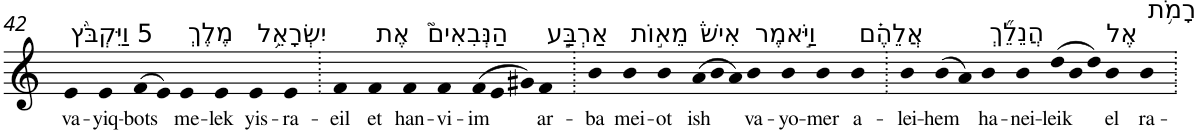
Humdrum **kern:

**kern	**text
*part1	*part1
*staff1	*staff1
*I"Piano	*
*I'Pno	*
!!LO:PB:g=z
*clefG2	*
*k[]	*
=42	=42
!LO:TX:a:t=5 וַיִּקְבֹּ֨ץ	!
!	!LO:LY:b
4e	va-
!	!LO:LY:b
4e	-yiq-
!	!LO:LY:b
(>8f	-bots
8e)	.
!LO:TX:a:t=מֶלֶךְ	!
!	!LO:LY:b
4e	me-
!	!LO:LY:b
4e	-lek
!LO:TX:a:t=יִשְׂרָאֵ֥ל	!
!	!LO:LY:b
4e	yis-
!	!LO:LY:b
4e	-ra-
=43.	=43.
!	!LO:LY:b
4f	-eil
!LO:TX:a:t=אֶת	!
!	!LO:LY:b
4f	et
!LO:TX:a:t=הַנְּבִאִים֮	!
!	!LO:LY:b
4f	han-
!	!LO:LY:b
4f	-vi-
*Xtuplet	*
!	!LO:LY:b
(>12f	-im
12e	.
12g#X)	.
!LO:TX:a:t=אַרְבַּ֣ע	!
!	!LO:LY:b
4f	ar-
=44.	=44.
!	!LO:LY:b
4b	-ba
!LO:TX:a:t=מֵא֣וֹת	!
!	!LO:LY:b
4b	mei-
!	!LO:LY:b
4b	-ot
!LO:TX:a:t=אִישׁ֒	!
!	!LO:LY:b
(>12a	ish
12b	.
12a)	.
!LO:TX:a:t=וַיֹּ֣אמֶר	!
!	!LO:LY:b
4b	va-
!	!LO:LY:b
4b	-yo-
!	!LO:LY:b
4b	-mer
!LO:TX:a:t=אֲלֵהֶ֗ם	!
!	!LO:LY:b
4b	a-
=45.	=45.
!	!LO:LY:b
4b	-lei-
!	!LO:LY:b
(>8b	-hem
8a)	.
!LO:TX:a:t=הֲנֵלֵ֞ךְ	!
!	!LO:LY:b
4b	ha-
!	!LO:LY:b
4b	-nei-
!	!LO:LY:b
(>12dd	-leik
12b	.
12dd)	.
!LO:TX:a:t=אֶל	!
!	!LO:LY:b
4b	el
!LO:TX:a:t=רָמֹ֥ת	!
!	!LO:LY:b
4b	ra-
=.	=.
*-	*-
